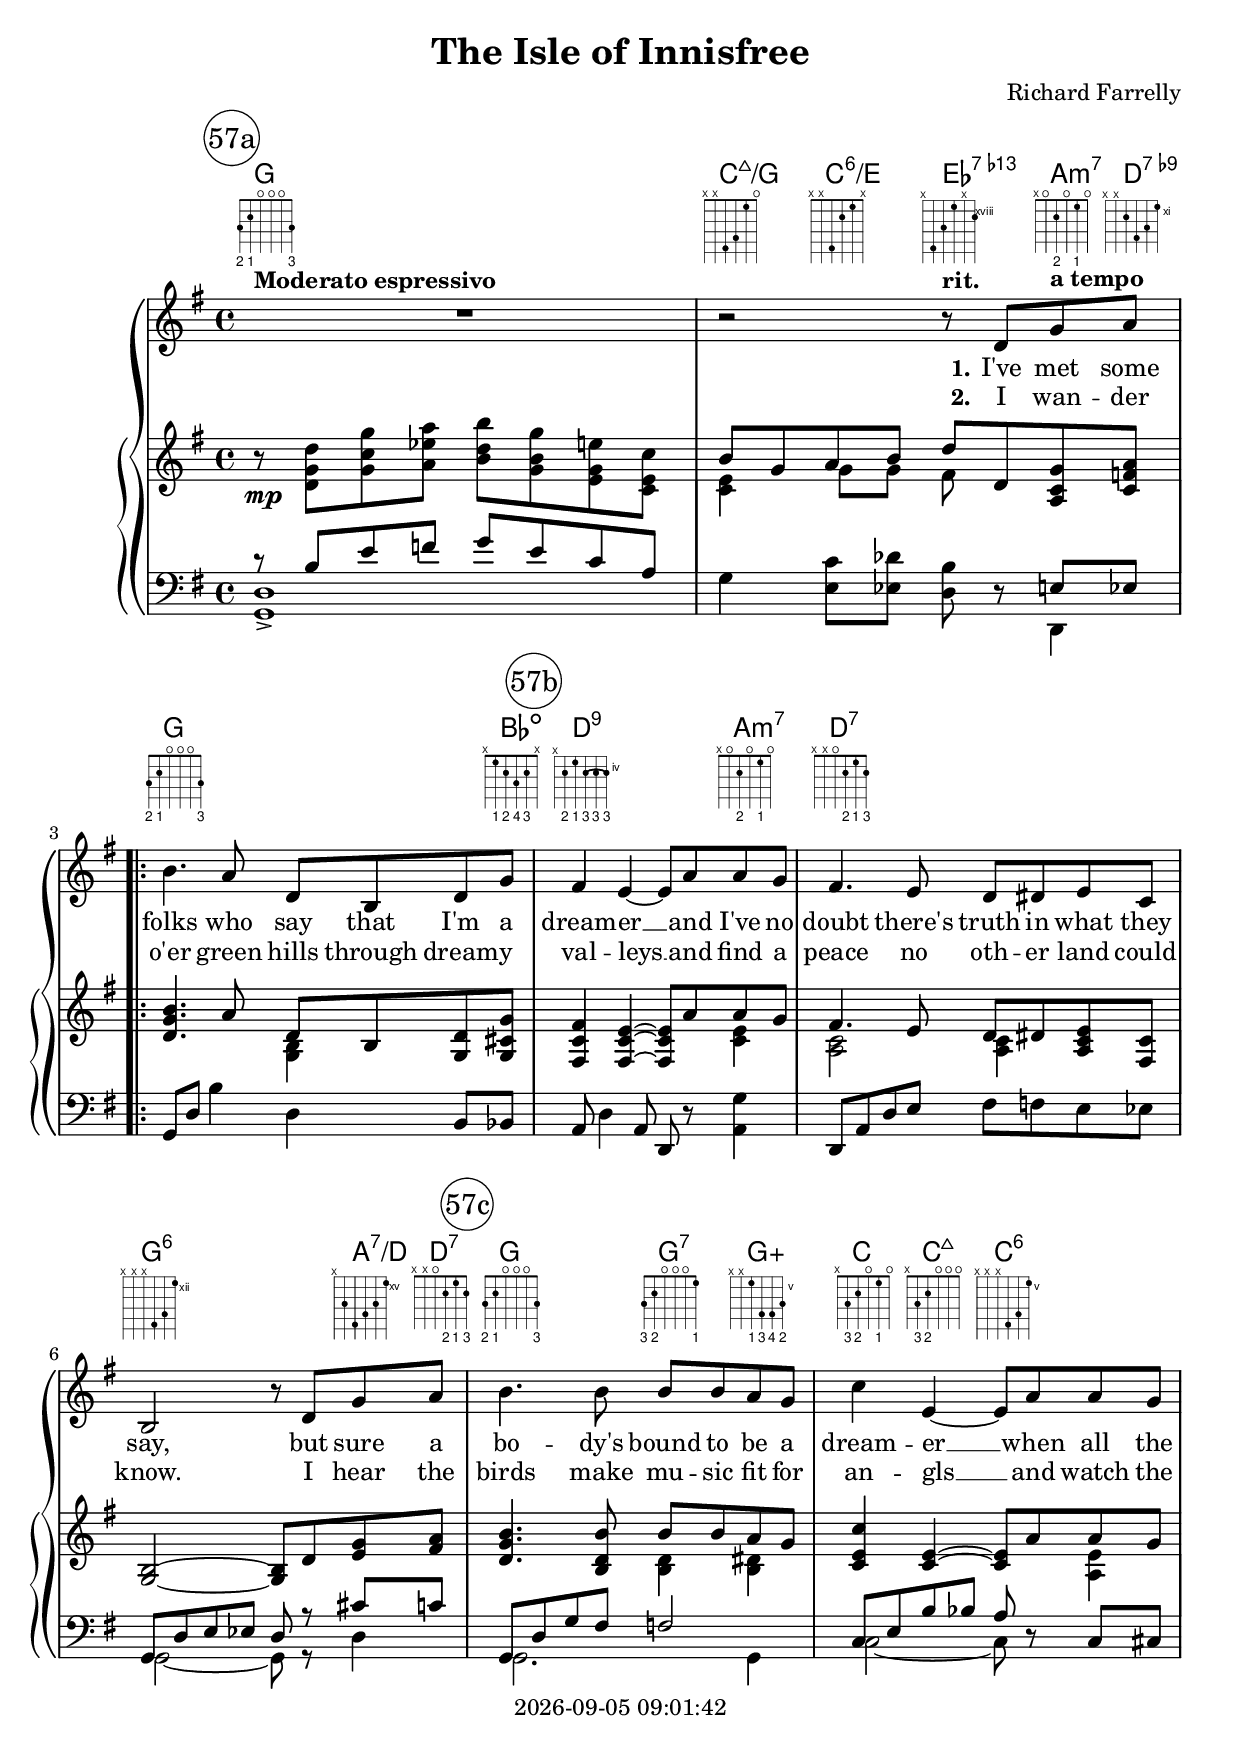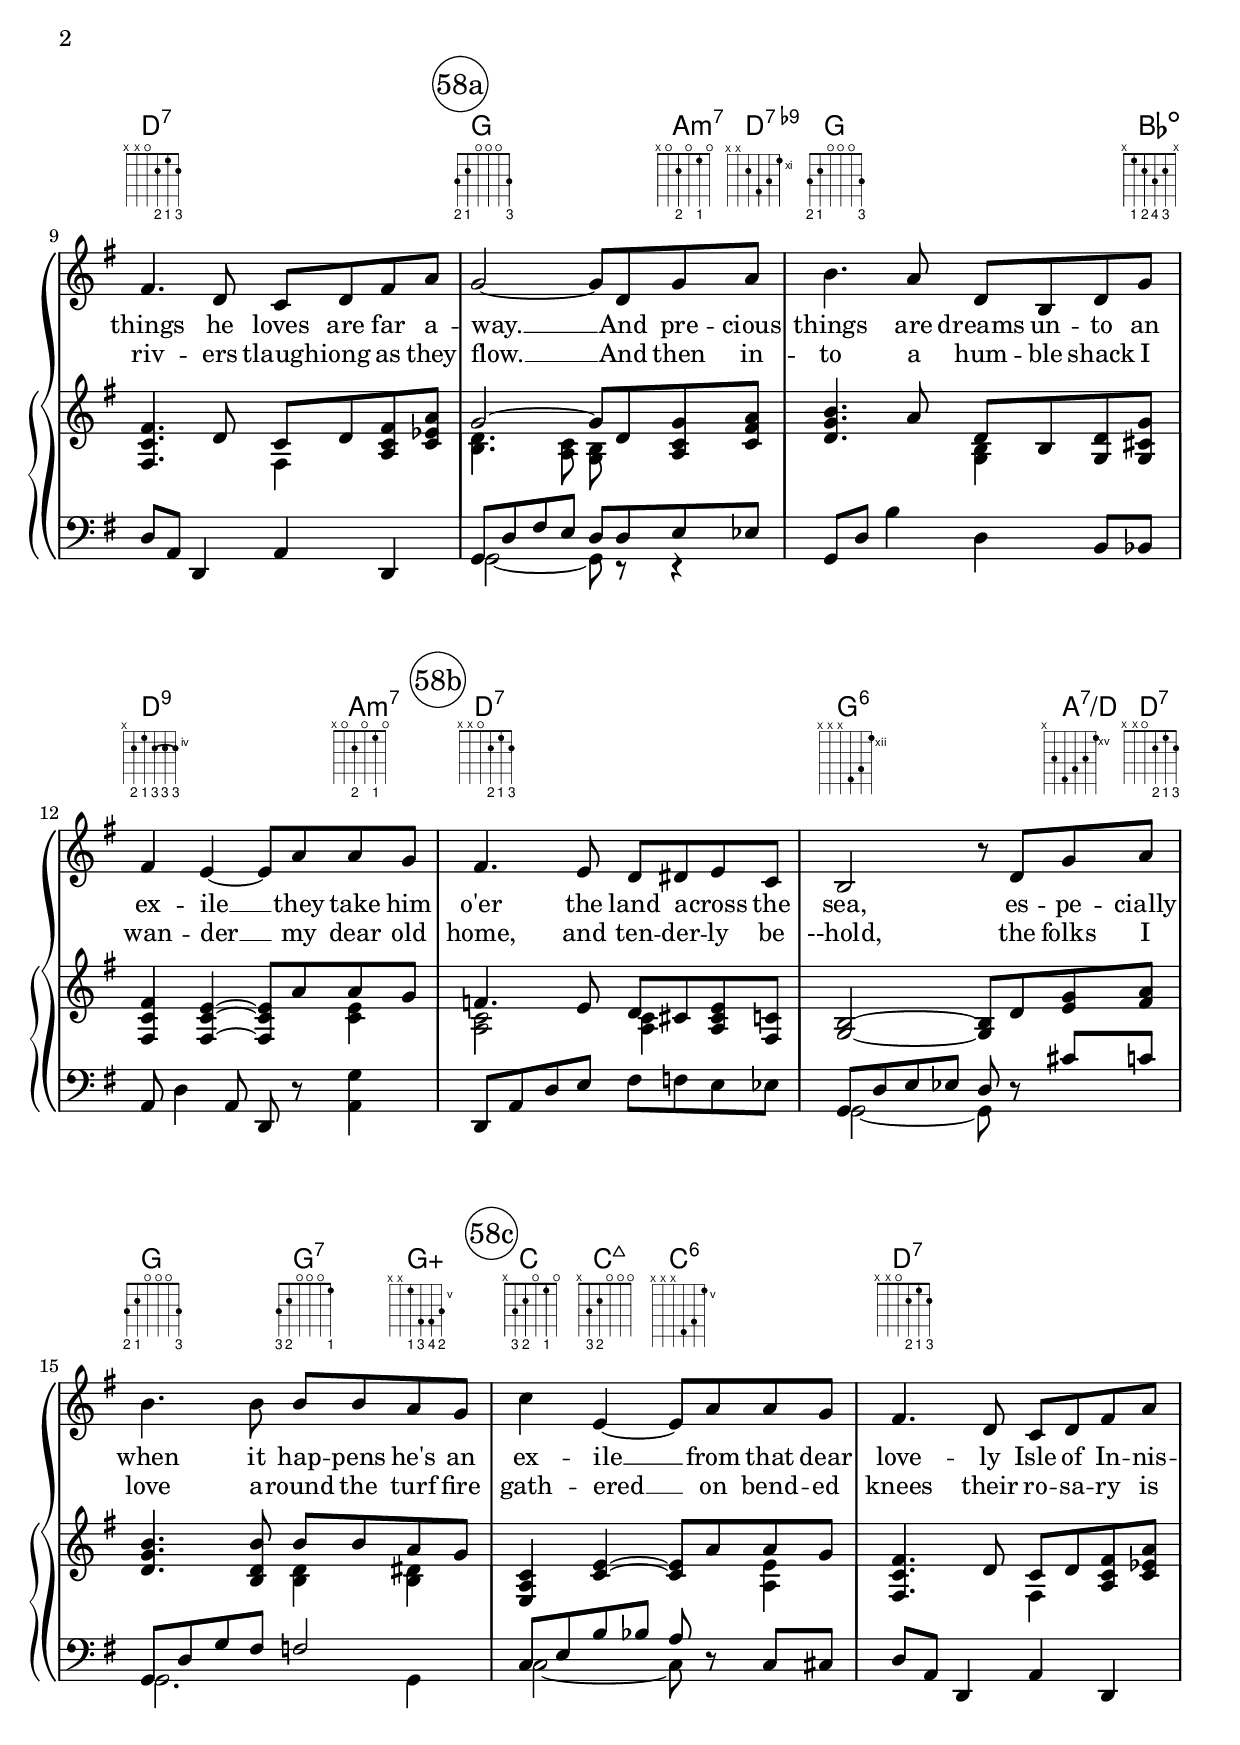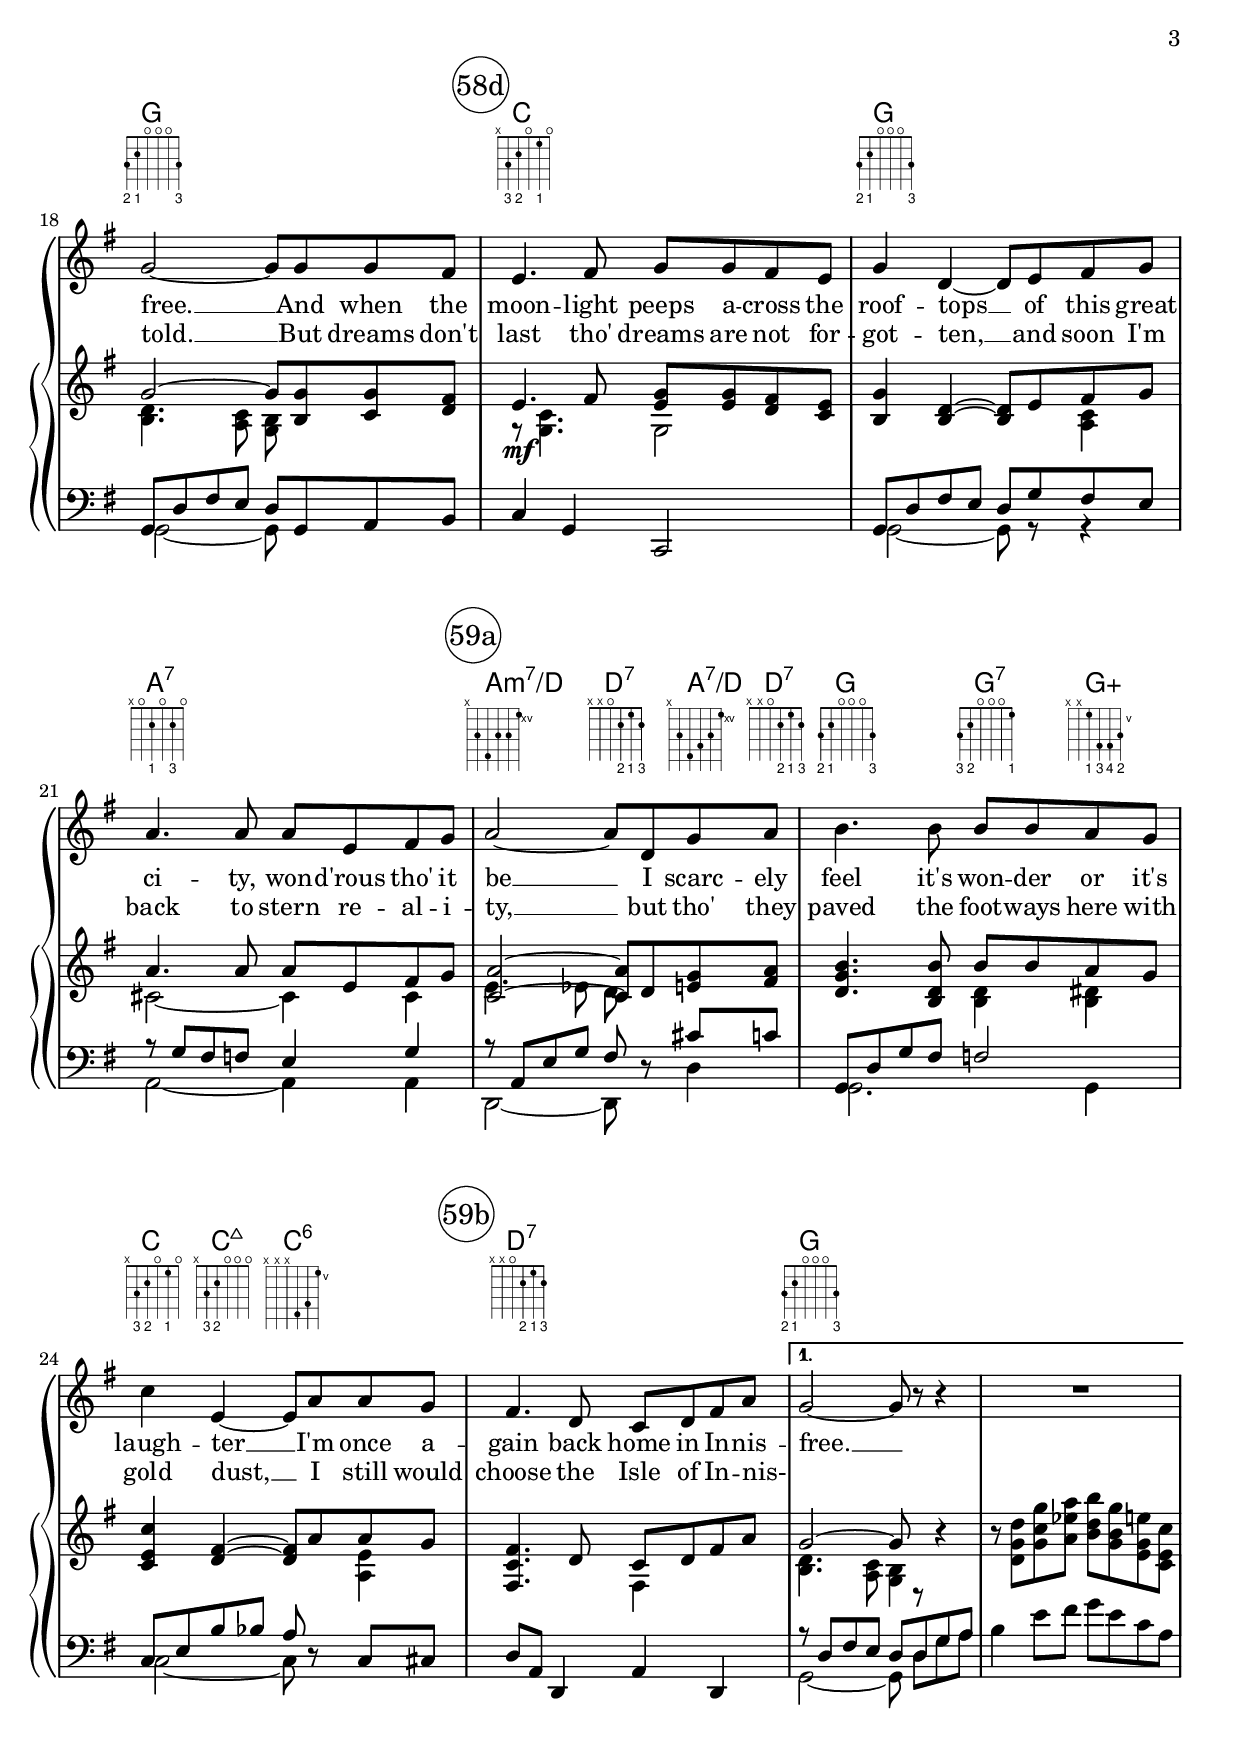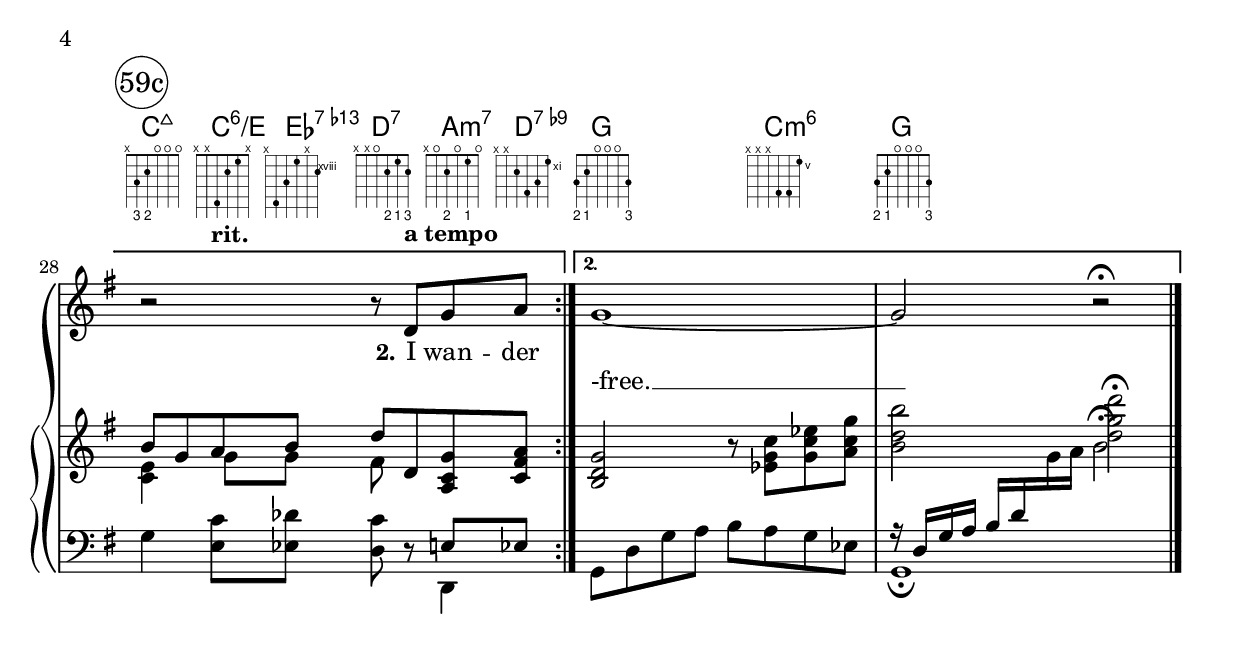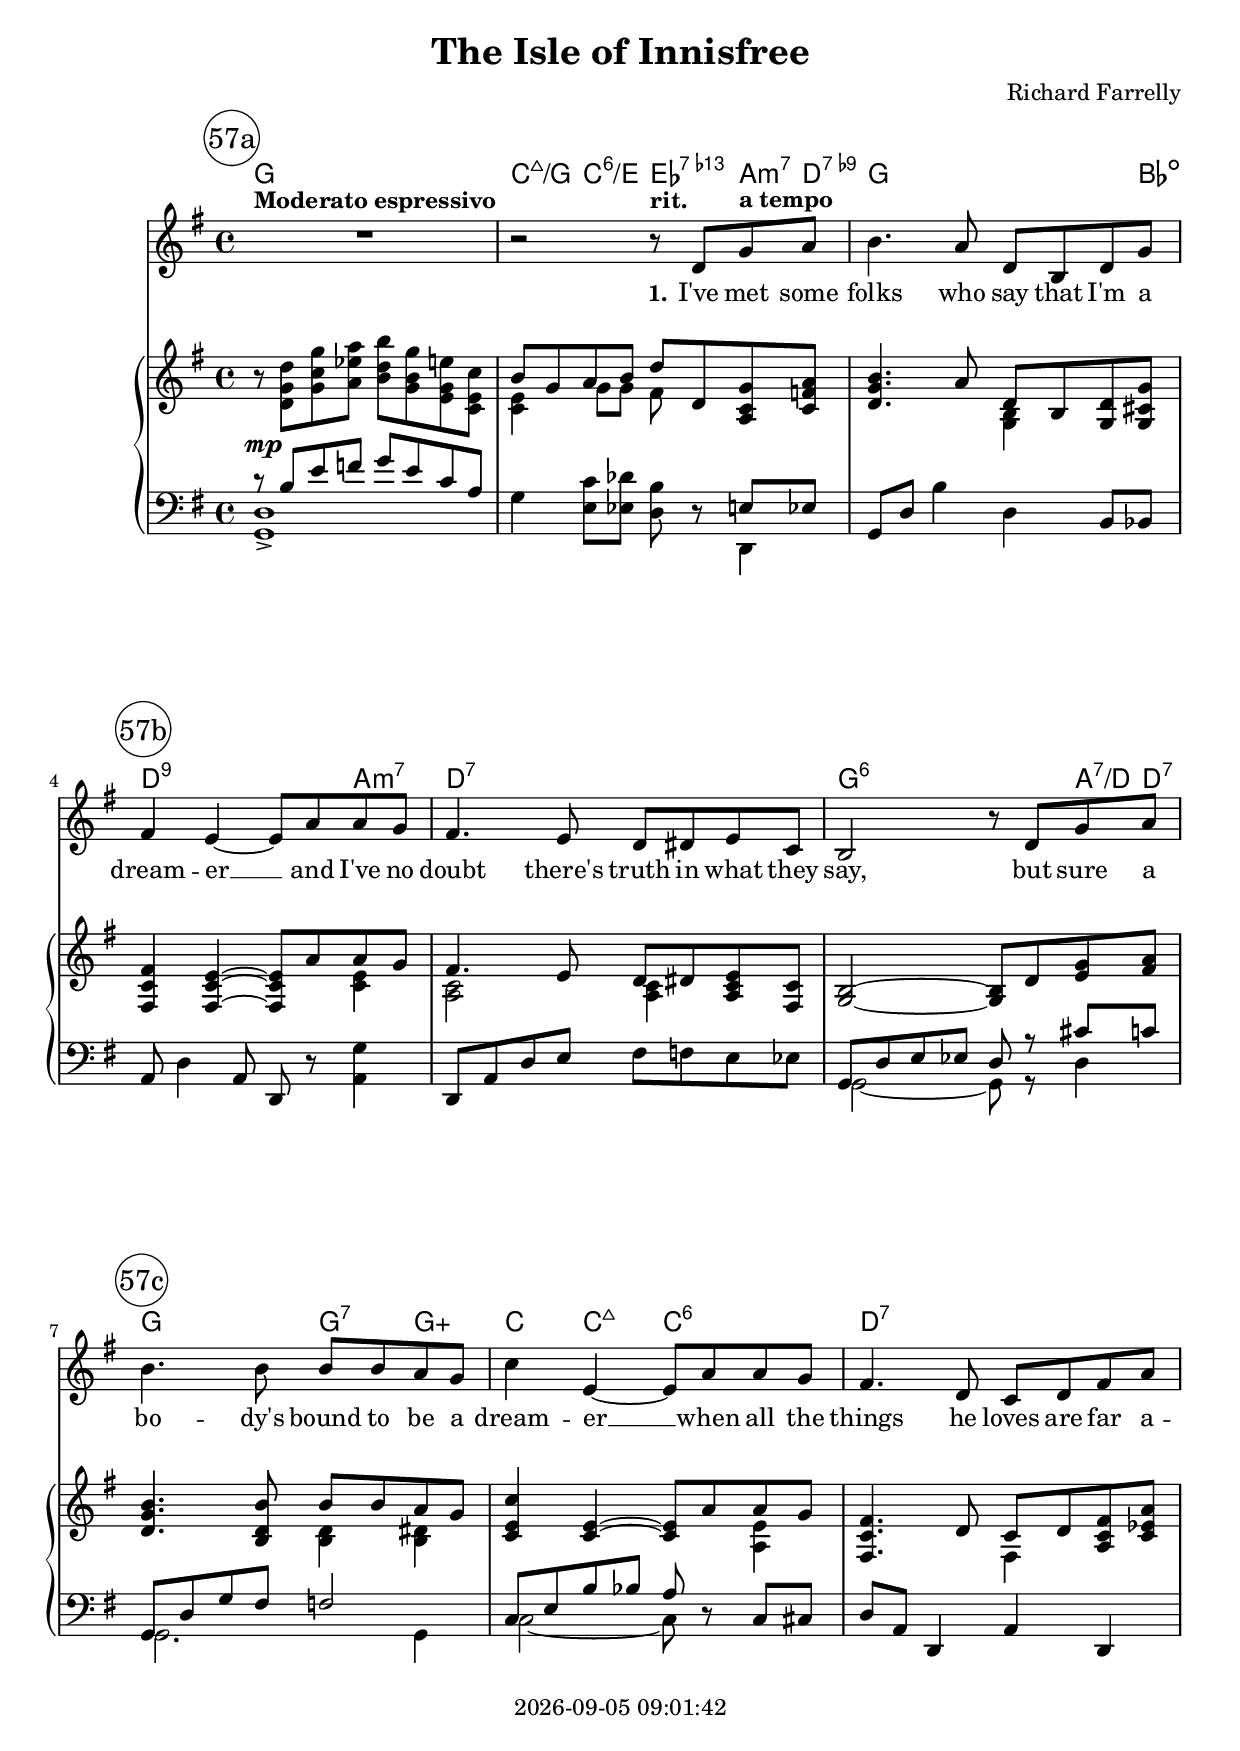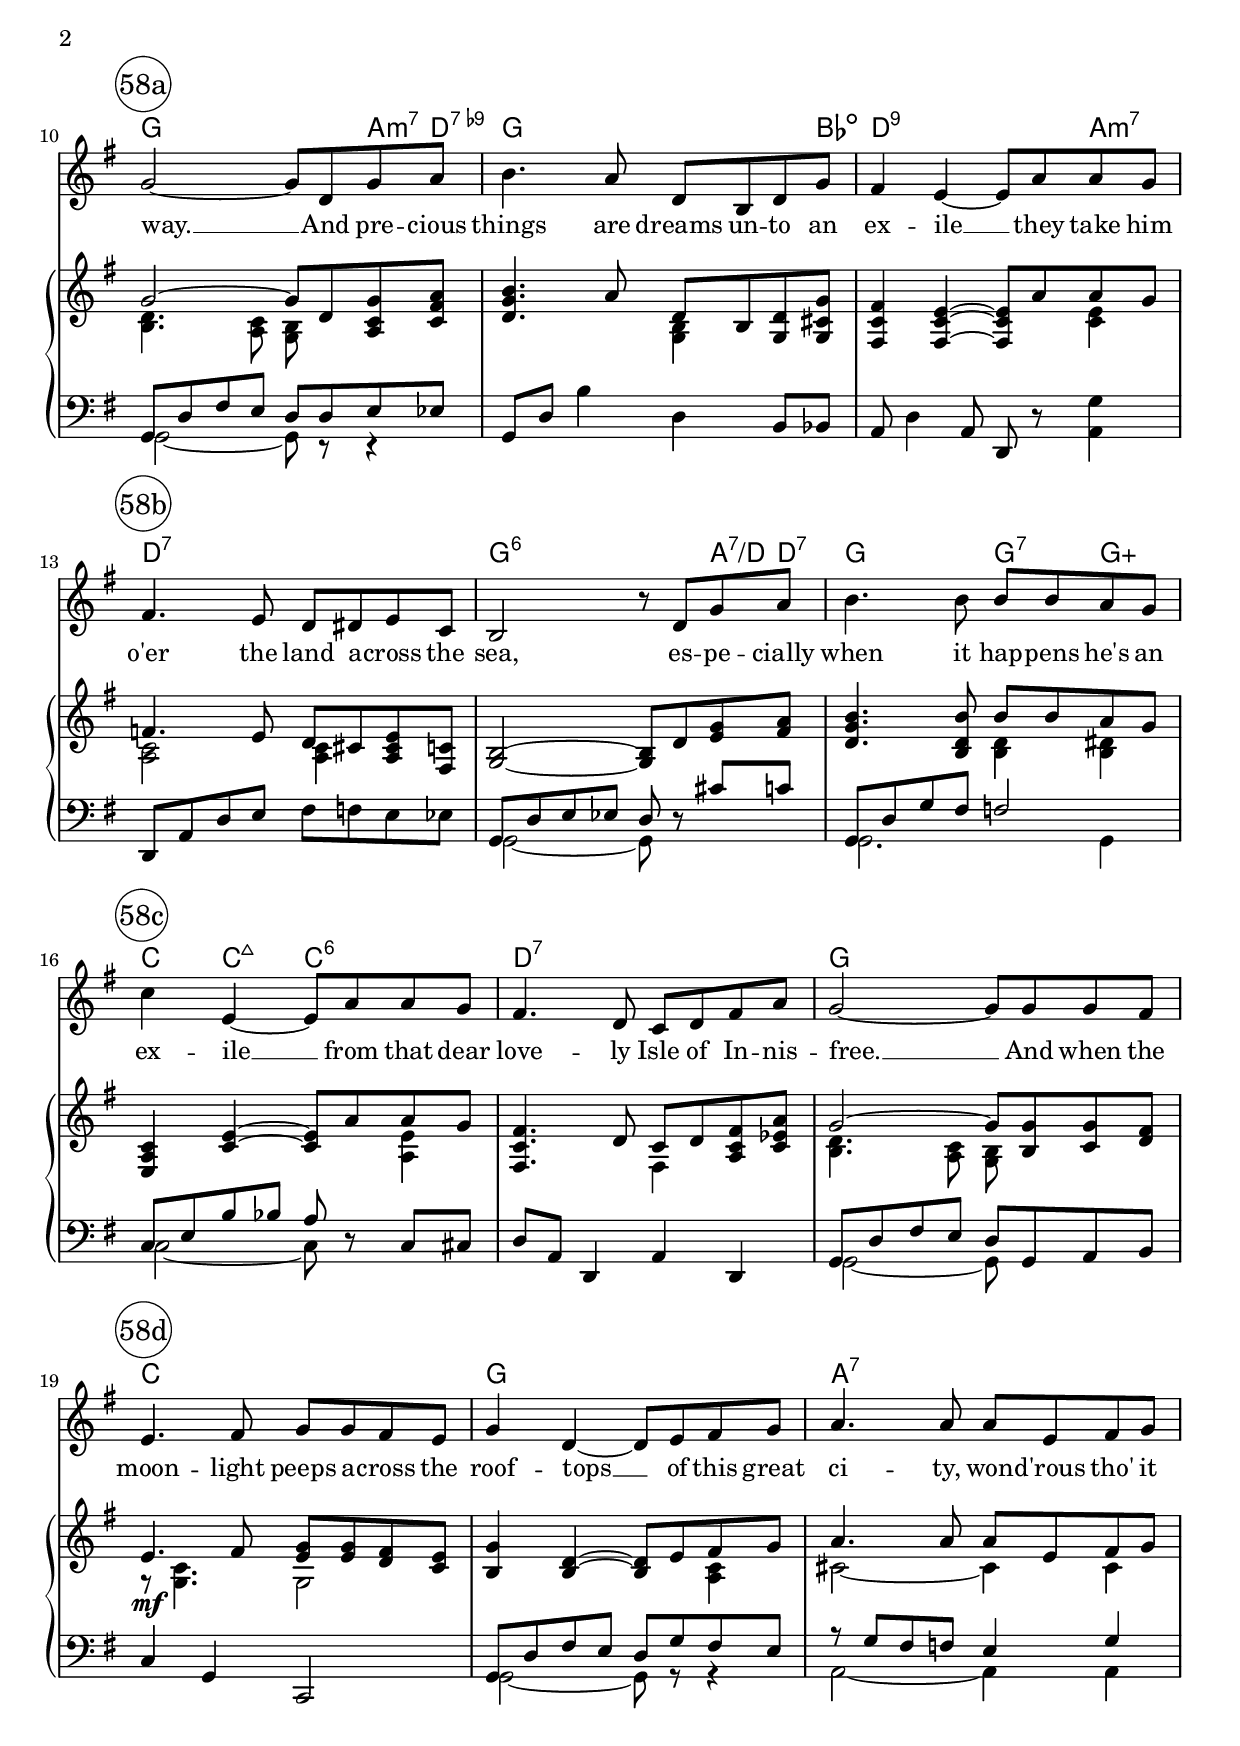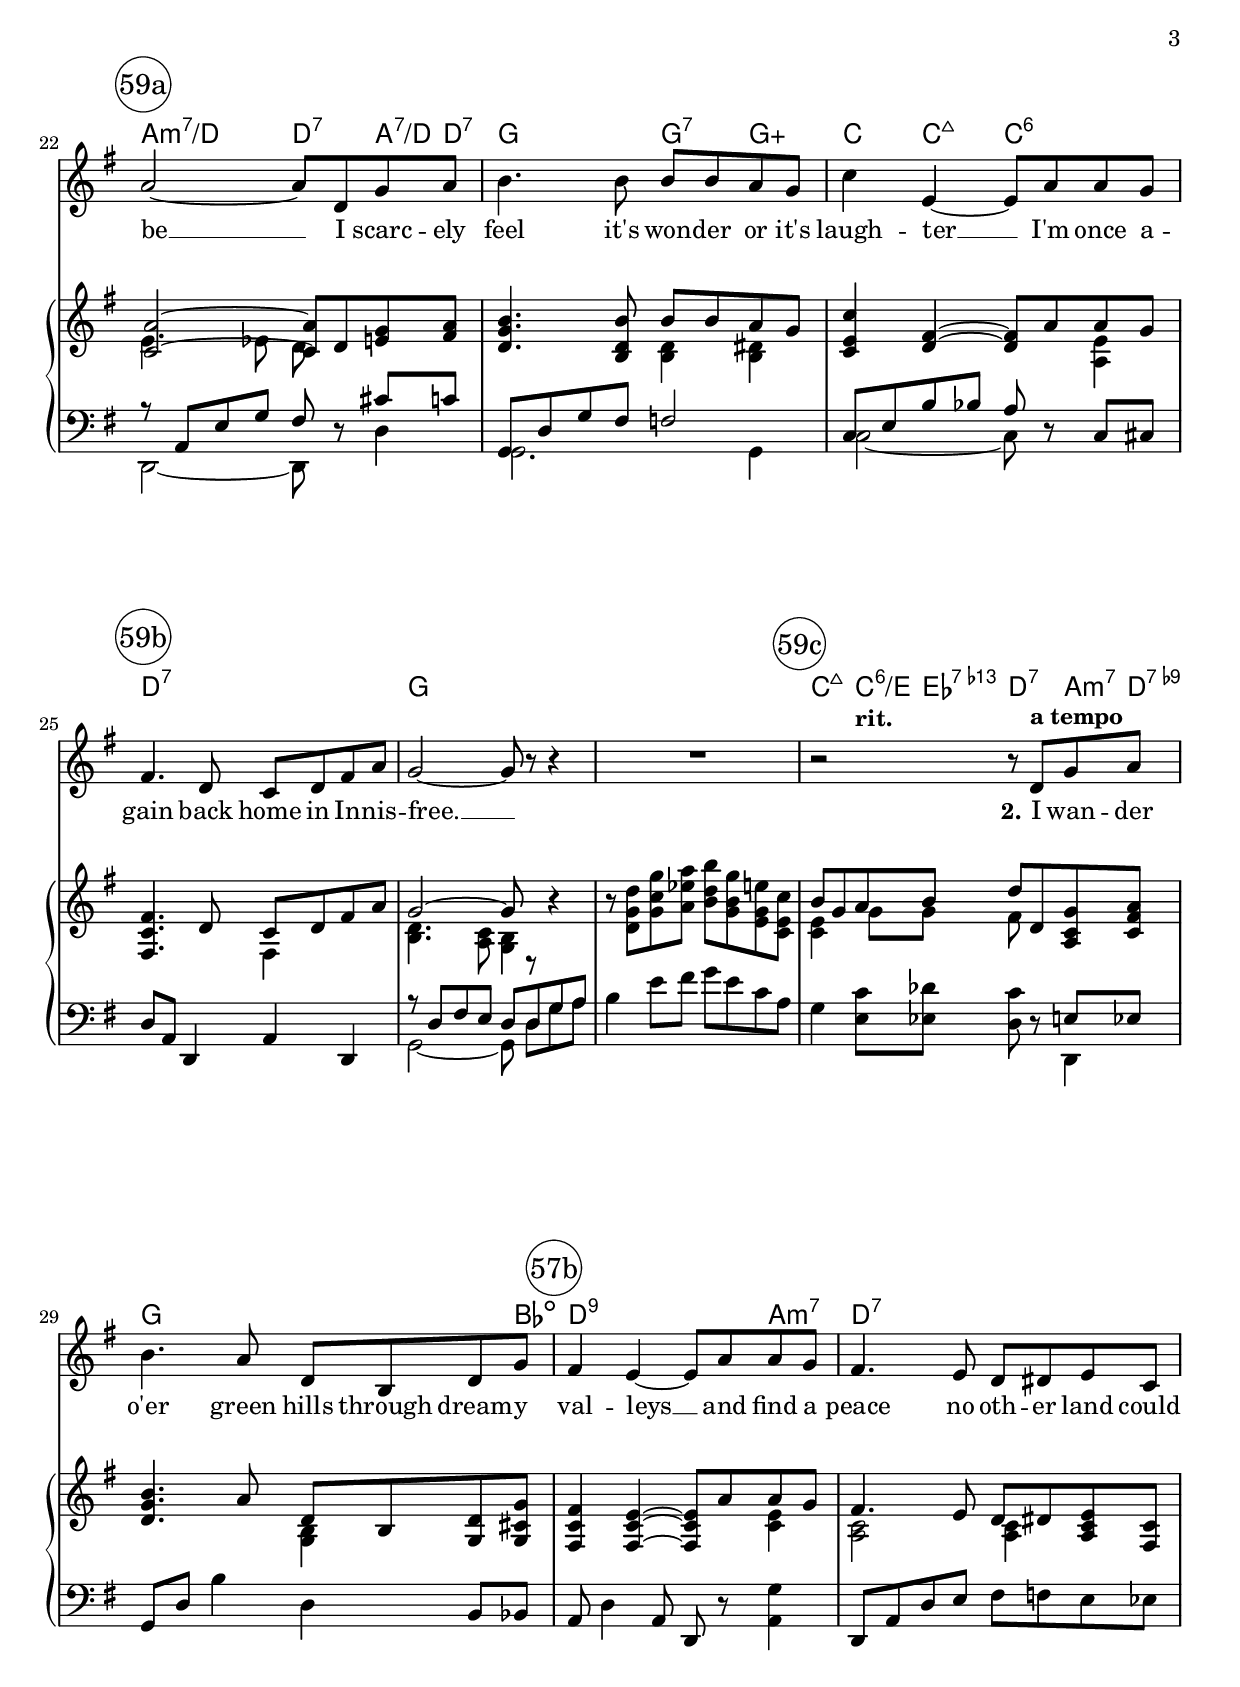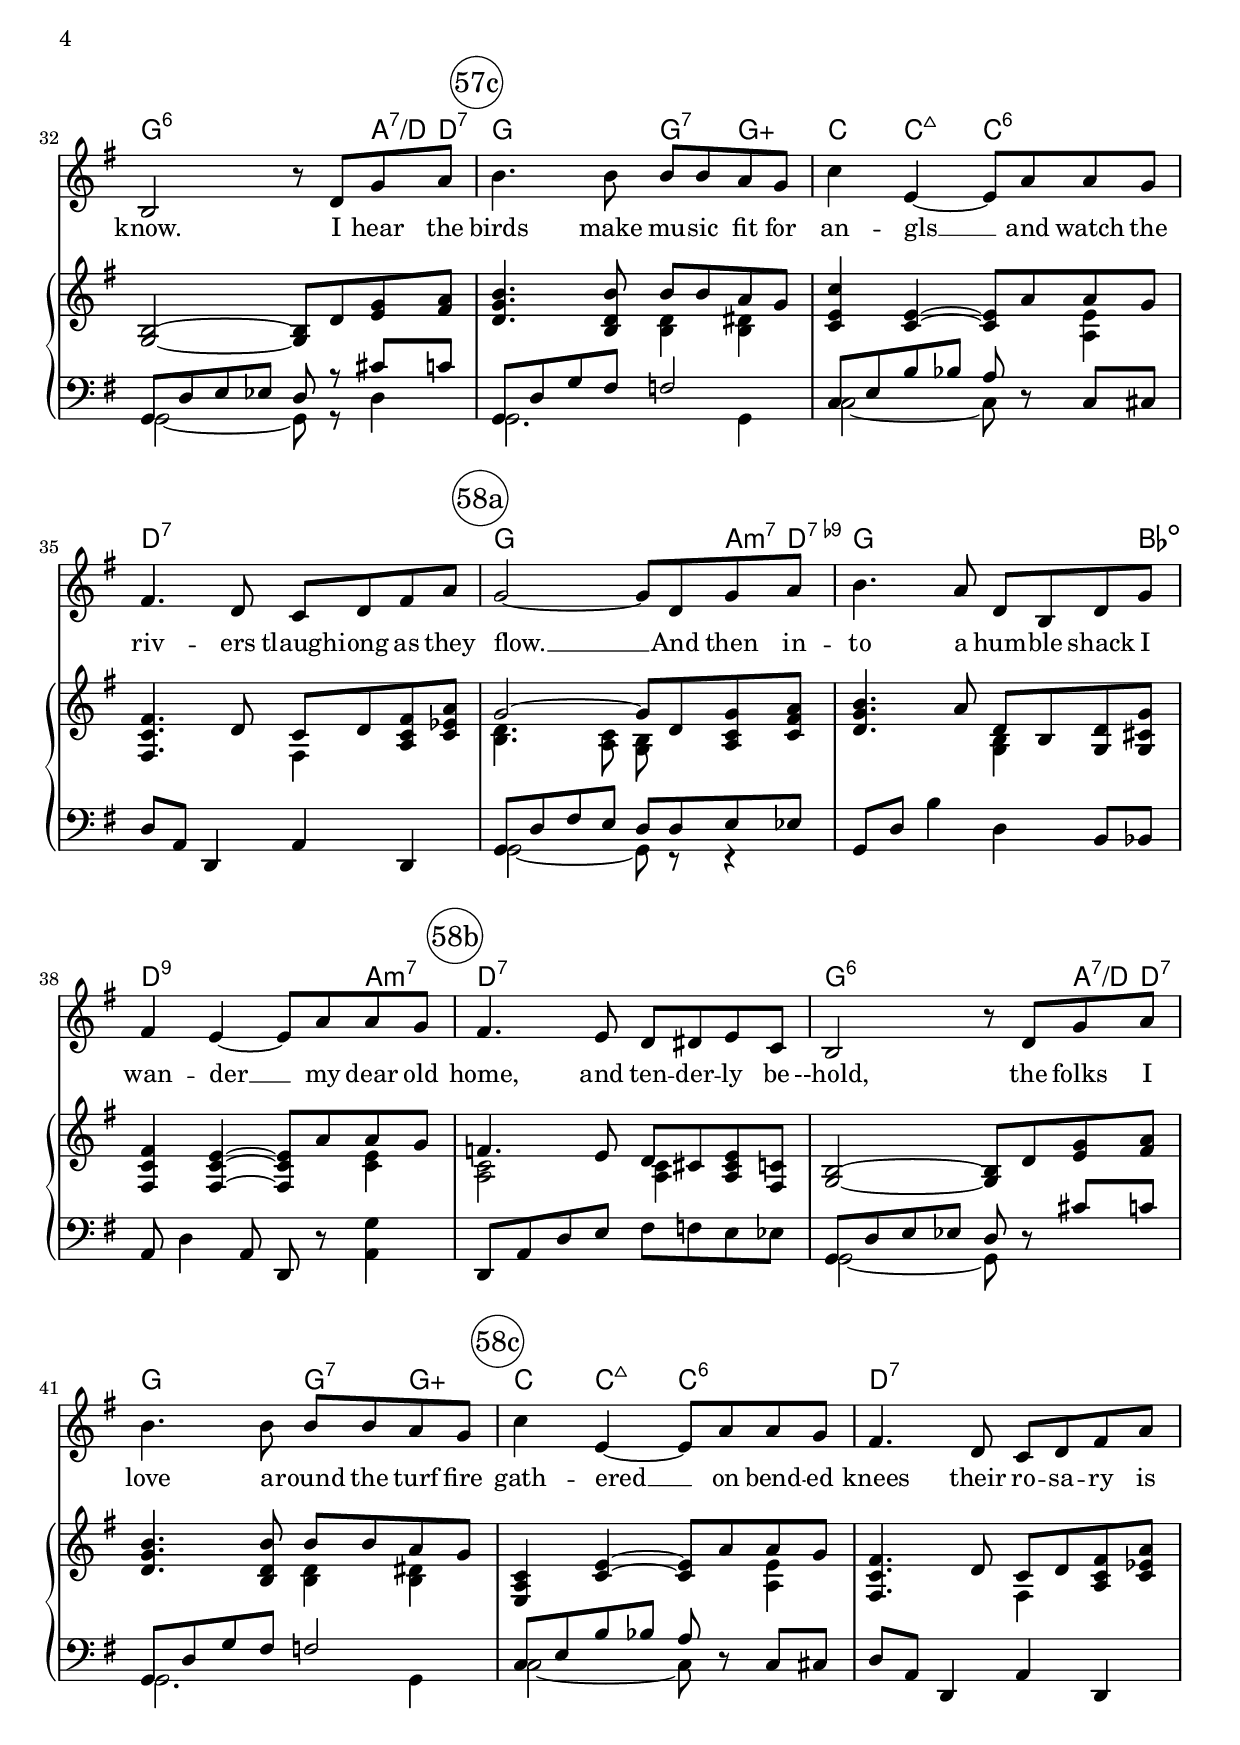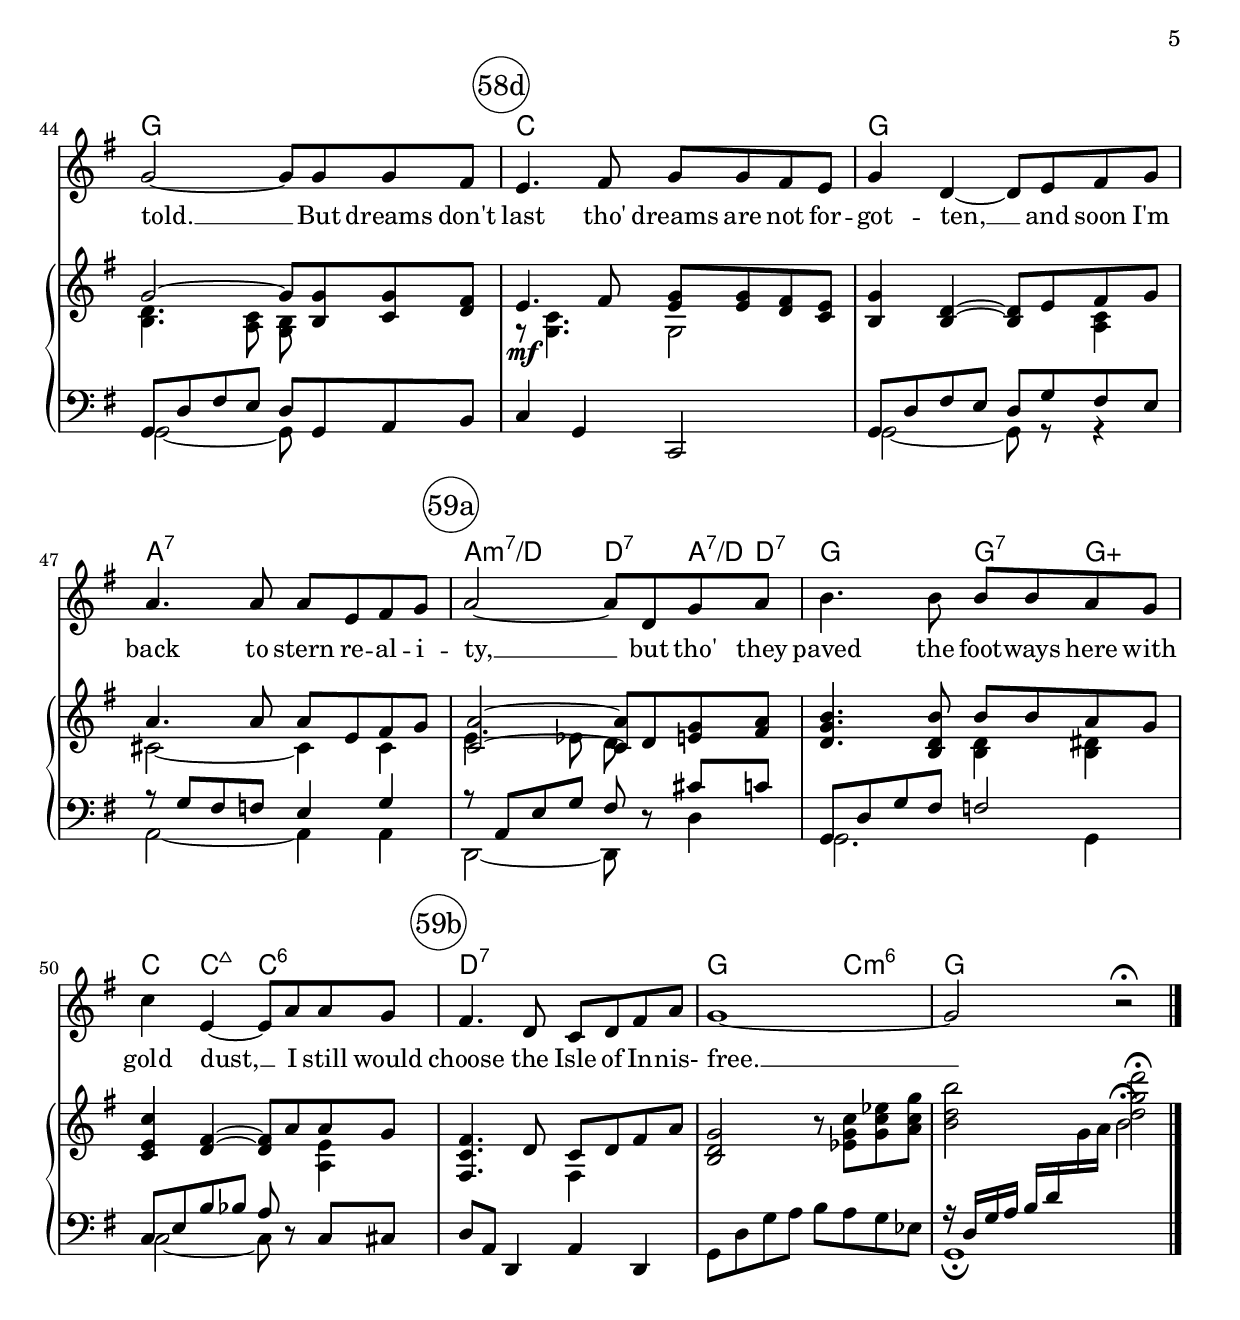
\version "2.20.0"

\include "predefined-guitar-fretboards.ly"

today = #(strftime "%Y-%m-%d %H:%M:%S" (localtime (current-time)))

\header {
% centered at top
%  dedication  = "dedication"
  title       = "The Isle of Innisfree"
%  subtitle    = "subtitle"
%  subsubtitle = "subsubtitle"
%  instrument  = "instrument"
  
% arrangement of following lines:
%
%  poet    composer
%  meter   arranger
%  piece       opus

  composer    = "Richard Farrelly"
%  arranger    = "arranger"
%  opus        = "opus"

%  poet        = "poet"
%  meter       = "meter"
%  piece       = "piece"

% centered at bottom
% tagline     = "tagline" % default lilypond version
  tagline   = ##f
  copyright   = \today
}

% #(set-global-staff-size 16)

global = {
  \key g \major
  \time 4/4
}

TempoTrack = {
  \global
  \set Score.tempoHideNote = ##t
  \tempo 4=56
  s1-\markup \upright \bold {Moderato espressivo}
  s2 \tempo 4=50 s4-\markup \upright \bold rit. \tempo 4=56 s-\markup \upright \bold {a tempo}
  \repeat volta 2 {
    s1*23
  }
  \alternative {
    {
      s1*2
      s4 \tempo 4=50 s4.-\markup \upright \bold rit. \tempo 4=56 s4.-\markup \upright \bold {a tempo}
    }
    {
      s1*2
    }
  }
}

RehearsalTrack = {
%  \set Score.currentBarNumber = #5
  \mark \markup { \circle "57a" } s1*2
  \repeat volta 2 {
    s1
    \mark \markup { \circle "57b" } s1*3
    \mark \markup { \circle "57c" } s1*3
    \mark \markup { \circle "58a" } s1*3
    \mark \markup { \circle "58b" } s1*3
    \mark \markup { \circle "58c" } s1*3
    \mark \markup { \circle "58d" } s1*3
    \mark \markup { \circle "59a" } s1*3
    \mark \markup { \circle "59b" } s1
  }
  \alternative {
    {
      s1*2
      \mark \markup { \circle "59c" } s1
    }
    {
      s1*2
    }
  }
}

ChordTrack = \chordmode {
  g1
  c4:maj7/g c:6/e ees:7.13- a8:m7 d:7.9-
  \repeat volta 2 {
    g2. s8 bes:dim
    d2.:9 a4:m7 % 57b
    d1:7
    g2.:6 a8:7/d d:7
    g2 g4:7 g:aug % 57c
    c4 c:maj7 c2:6
    d1:7
    g2. a8:m7 d:7.9- % 58a
    g2. s8 bes:dim
    d2.:9 a4:m7
    d1:7 % 58b
    g2.:6 a8:7/d d:7
    g2 g4:7 g:aug
    c4 c:maj7 c2:6 % 58c
    d1:7
    g1
    c1 % 58d
    g1
    a1:7
    a2:m7/d d4:7 a8:7/d d:7 % 59a
    g2 g4:7 g:aug
    c4 c:maj7 c2:6
    d1:7 % 59b
  }
  \alternative {
    {
      g1
      s1
      c4:maj7 c8:6/e ees:7.13- d4:7 a8:m7 d:7.9- % 59c
    }
    {
      g2 s8 c4.:m6
      g1
    }
  }
}

melody = \relative {
  \global
  R1
  r2 r8 d' g a
  \repeat volta 2 {
    b4. a8 d, b d g
    fis4 e~8 a a g % 57b
    fis4. e8 d dis e c
    b2 r8 d g a
    b4. b8 b b a g % 57c
    c4 e,~8 a a g
    fis4. d8 c d fis a
    g2~8 d g a % 58a
    b4. a8 d, b d g
    fis4 e4~8 a a g
    fis4. e8 d dis e c % 58b
    b2 r8 d g a
    b4. b8 b b a g
    c4 e,4~8 a a g % 58c
    fis4. d8 c d fis a
    g2~8 g g fis
    e4. fis8 g g fis e % 58d
    g4 d4~8 e fis g
    a4. a8 a e fis g
    a2~8 d, g a % 59a
    b4. b8 b b a g
    c4 e,4~8 a a g
    fis4. d8 c d fis a % 59b
  }
  \alternative {
    {
      g2~8 r r4
      R1
      r2 r8 d g a
    }
    {
      g1~
      g2 r\fermata
    }
  }
  \bar "|."
}

wordsOne = \lyricmode {
  \set stanza = "1."
  I've met some folks who say that I'm a dream -- er __
  and I've no doubt there's truth in what they say,
  but sure a bo -- dy's bound to be a dream -- er __
  when all the things he loves are far a -- way. __
  And pre -- cious things are dreams un -- to an ex -- ile __
  they take him o'er the land a -- cross the sea,
  es -- pe -- cially when it hap -- pens he's an ex -- ile __
  from that dear love -- ly Isle of In -- nis -- free. __
  And when the moon -- light peeps a -- cross the roof -- tops __
  of this great ci -- ty,
  won -- d'rous tho' it be __
  I scarc -- ely feel it's won -- der or it's laugh -- ter __
  I'm once a -- gain back home in In -- nis -- free. __
  \set stanza = "2."
  I wan -- der
}

wordsTwo = \lyricmode {
  \set stanza = "2."
  I wan -- der o'er green hills through dream -- y val -- leys __
  and find a peace no oth -- er land could know.
  I hear the birds make mu -- sic fit for an -- gls __
  and watch the riv -- ers tlaugh -- iong as they flow. __
  And then in -- to a hum -- ble shack I wan -- der __
  my dear old home, and ten -- der -- ly be --hold,
  the folks I love a -- round the turf fire gath -- ered __
  on bend -- ed knees their ro -- sa -- ry is told. __
  But dreams don't last tho' dreams are not for -- got -- ten, __
  and soon I'm back to stern re -- al -- i -- ty, __
  but tho' they paved the foot -- ways here with gold dust, __
  I still would choose the Isle of In -- nis- _ _ _ _ "-free." __
}

wordsSingle = \lyricmode {
  \set stanza = "1."
  I've met some folks who say that I'm a dream -- er __
  and I've no doubt there's truth in what they say,
  but sure a bo -- dy's bound to be a dream -- er __
  when all the things he loves are far a -- way. __
  And pre -- cious things are dreams un -- to an ex -- ile __
  they take him o'er the land a -- cross the sea,
  es -- pe -- cially when it hap -- pens he's an ex -- ile __
  from that dear love -- ly Isle of In -- nis -- free. __
  And when the moon -- light peeps a -- cross the roof -- tops __
  of this great ci -- ty,
  won -- d'rous tho' it be __
  I scarc -- ely feel it's won -- der or it's laugh -- ter __
  I'm once a -- gain back home in In -- nis -- free. __
  \set stanza = "2."
  I wan -- der o'er green hills through dream -- y val -- leys __
  and find a peace no oth -- er land could know.
  I hear the birds make mu -- sic fit for an -- gls __
  and watch the riv -- ers tlaugh -- iong as they flow. __
  And then in -- to a hum -- ble shack I wan -- der __
  my dear old home, and ten -- der -- ly be --hold,
  the folks I love a -- round the turf fire gath -- ered __
  on bend -- ed knees their ro -- sa -- ry is told. __
  But dreams don't last tho' dreams are not for -- got -- ten, __
  and soon I'm back to stern re -- al -- i -- ty, __
  but tho' they paved the foot -- ways here with gold dust, __
  I still would choose the Isle of In -- nis- free. __
}

midiWords = \lyricmode {
  \set stanza = "1."
  "I've " "met " "some " "folks " "who " "say " "that " "I'm " "a " dream "er " 
  "\nand " "I've " "no " "doubt " "there's " "truth " "in " "what " "they " "say, "
  "\nbut " "sure " "a " bo "dy's " "bound " "to " "be " "a " dream "er " 
  "\nwhen " "all " "the " "things " "he " "loves " "are " "far " a "way. " 
  "\nAnd " pre "cious " "things " "are " "dreams " un "to " "an " ex "ile " 
  "\nthey " "take " "him " "o'er " "the " "land " a "cross " "the " "sea, "
  "\nes" pe "cially " "when " "it " hap "pens " "he's " "an " ex "ile " 
  "\nfrom " "that " "dear " love "ly " "Isle " "of " In nis "free. " 
  "\nAnd " "when " "the " moon "light " "peeps " a "cross " "the " roof "tops " 
  "\nof " "this " "great " ci "ty, "
  "\nwon" "d'rous " "tho' " "it " "be " 
  "\nI " scarc "ely " "feel " "it's " won "der " "or " "it's " laugh "ter " 
  "\nI'm " "once " a "gain " "back " "home " "in " In nis "free. " 
  \set stanza = "2."
  "\nI " wan "der " "o'er " "green " "hills " "through " dream "y " val "leys " 
  "\nand " "find " "a " "peace " "no " oth "er " "land " "could " "know. "
  "\nI " "hear " "the " "birds " "make " mu "sic " "fit " "for " an "gls " 
  "\nand " "watch " "the " riv "ers " tlaugh "iong " "as " "they " "flow. " 
  "\nAnd " "then " in "to " "a " hum "ble " "shack " "I " wan "der " 
  "\nmy " "dear " "old " "home, " "and " ten der "ly " be"hold, "
  "\nthe " "folks " "I " "love " a "round " "the " "turf " "fire " gath "ered " 
  "\non " bend "ed " "knees " "their " ro sa "ry " "is " "told. " 
  "\nBut " "dreams " "don't " "last " "tho' " "dreams " "are " "not " for got "ten, " 
  "\nand " "soon " "I'm " "back " "to " "stern " re al i "ty, " 
  "\nbut " "tho' " "they " "paved " "the " foot "ways " "here " "with " "gold " "dust, " 
  "\nI " "still " "would " "choose " "the " "Isle " "of " In nis "free. " 
}

pianoRH = \relative {
  \global
  r8 <d' g d'> <g c g'> <a ees' a> <b d b'> <g b g'> <e g e'> <c e c'>
  s1
  \repeat volta 2 {
    <d g b>4. a'8 s2
    s1 % 57b
    s1
    <g, b>2~8 d' <e g> <fis a>
    <d g b>4. <b d b'>8 s2 % 57c
    s1
    <fis c' fis>4. d'8 s2
    s1 % 58a
    <d g b>4. a'8 s2
    s1
    s1 % 58b
    <g, b>2~8 d' <e g> <fis a>
    <d g b>4. <b d b'>8 s2
    s1 % 58c
    <fis c' fis>4. d'8 s2
    s1
    s1 % 58d
    s1
    s1
    s1 % 59a
    <d g b>4. <b d b'>8 s2
    s1
    <fis c' fis>4. d'8 s2 % 59b
  }
  \alternative {
    {
      s2 s8 r r4
      r8 <d g d'> <g c g'> <a ees' a> <b d b'> <g b g'> <e g e'> <c e c'>
      s1 % 59c
    }
    {
      <b d g>2 r8 <ees g c> <g c ees> <a c g'>
      <b d b'>2 <d g d'>\fermata
    }
  }
  \bar "|."
}

pianoRHone = \relative {
  \global
  \voiceOne
  s1
  b'8 g a b d d, <a c g'> <c f a>
  \repeat volta 2 {
    s2 d8 b <g d'> <g cis g'>
    <fis c' fis>4 <fis c' e>4~8 a' a g % 57b
    fis4. e8 d dis <a c e> <fis c'>
    s1
    s2 b'8 b a g % 57c
    <c, e c'>4 <c e>4~8 a' a g
    s2 c,8 d <a c fis> <c ees a>
    g'2~8 d <a c g'> <c fis a> % 58a
    s2 d8 b <g d'> <g cis g'>
    <fis c' fis>4 <fis c' e>4~8 a' a g
    f4. e8 d cis <a cis e> <fis c'> % 58b
    s1
    s2 b'8 b a g
    <a, e c'>4 <c e>4~8 a' a g % 58c
    s2 c,8 d <a c fis> <c ees a>
    g'2~8 <b, g'> <c g'> <d fis>
    e4. fis8 <e g> q <d fis> <c e> % 58d
    <b g'>4 <b d>4~8 e fis g
    a4. a8 a e fis g
    <c, a'>2~8 d <e g> <fis a> % 59a
    s2 b8 b a g
    <c, e c'>4 <d fis>4~8 a' a g
    s2 c,8 d fis a % 59b
  }
  \alternative {
    {
      g2~8 s4.
      s1
      b8 g a b d d, <a c g'> <c fis a> % 59c
    }
    {
      s1
      s1
    }
  }
  \bar "|."
}

pianoRHtwo = \relative {
  \global
  \voiceTwo
  s1
  <c' e>4 g'8 g fis s4.
  \repeat volta 2 {
    s2 <g, b>4 s
    s2. <c e>4 % 57b
    <a c>2 q4 s
    s1
    s2 <b d>4 <b dis> % 57c
    s2. <a e'>4
    s2 fis4 s
    <b d>4. <a c>8 <g b>8 s4. % 58a
    s2 <g b>4 s
    s2. <c e>4
    <a c>2 q4 s % 58b
    s1
    s2 <b d>4 <b dis>
    s2. <a e'>4 % 58c
    s2 fis4 s
    <b d>4. <a c>8 <g b> s4.
    r8 <g c>4. g2 % 58d
    s2. <a c>4
    cis2~4 cis
    e4. ees8 d s4. % 59a
    s2 <b d>4 <b dis>
    s2. <a e'>4
    s2 fis4 s % 59b
  }
  \alternative {
    {
      <b d>4. <a c>8 <g b>4 s
      s1
      <c e>4 g'8 g fis s4. % 59c
    }
    {
      s1
      s1
    }
  }
  \bar "|."
}

dynamicsPiano = {
  \override DynamicTextSpanner.style = #'none
  s1\mp
  s1
  \repeat volta 2 {
    s1*16
    s1\mf
    s1*6
  }
  \alternative {
    {
      s1*3
    }
    {
      s1*2
    }
  }
}

pianoLH = \relative {
  \global
  \oneVoice
  s1
  g4 <e c'>8 <ees des'> <d b'> r s4
  \repeat volta 2 {
    g,8 d' b'4 d, b8 bes
    a8 d4 a8 d, r <a' g'>4 % 57b
    d,8 a' d e fis f e ees
    s1
    s1 % 57c
    s2 s8 r c cis
    d8 a d,4 a' d,
    s1 % 58a
    g8 d' b'4 d, b8 bes
    a8 d4 a8 d, r <a' g'>4
    d,8 a' d e fis f e ees % 58b
    s2 s8 r s4
    s1
    s2 s8 r c cis % 58c
    d8 a d,4 a' d,
    s1
    c'4 g c,2 % 58d
    s1
    s1
    s2 s8 r8 s4 % 59a
    s1
    s2 s8 r c' cis
    d8 a d,4 a' d,
  }
  \alternative {
    {
      s2 s8 d' g a
      b4 e8 fis g e c a
      g4 <e c'>8 <ees des'> <d c'> r s4
    }
    {
      g,8 d' g a b a g ees
      s1
    }
  }
  \bar "|."
}

pianoLHone = \relative {
  \global
  \voiceOne
  r8 b e f g e c a
  s2. e8 ees
  \repeat volta 2 {
    s1
    s1 % 57b
    s1
    g,8 d' e ees d r cis' c
    g,8 d' g fis f2 % 57c
    c8 e b' bes a s4.
    s1
    g,8 d' fis e d d e ees % 58a
    s1
    s1
    s1 % 58b
    g,8 d' e ees d s8 cis'8 c
    g,8 d' g fis f2
    c8 e b' bes a s4. % 58c
    s1
    g,8 d' fis e d g, a b
    s1 % 58d
    g8 d' fis e d g fis e
    r8 g fis f e4 g
    r8 a, e' g fis s cis' c % 59a
    g,8 d' g fis f2
    c8 e b' bes a s4.
    s1 % 59b
  }
  \alternative {
    {
      r8 d, fis e d d g a
      s1
      s2. e8 ees % 59c
    }
    {
      s1
      r16 d g a b d \oneVoice \change Staff = pianorh g a b2\fermata
    }
  }
  \bar "|."
}

pianoLHtwo = \relative {
  \global
  \voiceTwo
  <g, d'>1->
  s2. d4
  \repeat volta 2 {
    s1
    s1 % 57b
    s1
    g2~8 r d'4
    g,2. g4 % 57c
    c2~8 s4.
    s1
    g2~8 r r4 % 58a
    s1
    s1
    s1 % 58b
    g2~8 s4.
    g2. g4
    c2~8 s4. % 58c
    s1
    g2~8 s4.
    s1 % 58d
    g2~g8 r r4
    a2~a4 a
    d,2~8 s d'4 % 59a
    g,2. g4
    c2~8 s4.
    s1 % 59b
  }
  \alternative {
    {
      g2~8 s4.
      s1
      s2. d4 % 59d
    }
    {
      s1
      g1_\fermata
    }
  }
  \bar "|."
}

\book {
  #(define output-suffix "repeat")
  \score {
    \context GrandStaff
    <<
      <<
        \new ChordNames { \ChordTrack }
        \new FretBoards { \ChordTrack }
      >>
      <<
        \new ChoirStaff
        <<
          \new Dynamics \TempoTrack
          \new Staff \with { \consists "Volta_engraver" }
          <<
            \new Voice \RehearsalTrack
            \new Voice = "melody" \melody
            \new Lyrics \lyricsto "melody" \wordsOne
            \new Lyrics \lyricsto "melody" \wordsTwo
          >>
        >>
        \new PianoStaff
        <<
          \new Staff = pianorh
          <<
            \new Voice \pianoRH
            \new Voice \pianoRHone
            \new Voice \pianoRHtwo
          >>
          \new Dynamics \dynamicsPiano
          \new Staff = pianolh
          <<
            \clef "bass"
            \new Voice \pianoLH
            \new Voice \pianoLHone
            \new Voice \pianoLHtwo
          >>
        >>
      >>
    >>
    \layout {
      indent = 1.5\cm
      \context {
        \Score
        \remove "Volta_engraver"
        }
      \context {
        \Staff \RemoveAllEmptyStaves
      }
    }
  }
}

\book {
  #(define output-suffix "single")
  \score {
    \unfoldRepeats
    <<
      <<
        \new ChordNames \ChordTrack
%        \new FretBoards \ChordTrack
      >>
      <<
        \new ChoirStaff
        <<
          \new Dynamics \TempoTrack
          \new Staff
          <<
            \new Voice \RehearsalTrack
            \new Voice = "melody" \melody
            \new Lyrics \lyricsto "melody" \wordsSingle
          >>
        >>
        \new PianoStaff
        <<
          \new Staff = pianorh
          <<
            \new Voice \pianoRH
            \new Voice \pianoRHone
            \new Voice \pianoRHtwo
          >>
          \new Dynamics \dynamicsPiano
          \new Staff = pienolh
          <<
            \clef "bass"
            \new Voice \pianoLH
            \new Voice \pianoLHone
            \new Voice \pianoLHtwo
          >>
        >>
      >>
    >>
    \layout {
      indent = 1.5\cm
      \context {
        \Staff \RemoveAllEmptyStaves
      }
    }
  }
}

\book {
  #(define output-suffix "midi")
  \score {
    \unfoldRepeats
    <<
      <<
        \new ChordNames \ChordTrack
      >>
      <<
        \new ChoirStaff
        <<
          \new Dynamics \TempoTrack
          \new Staff
          <<
            \new Voice = "melody" \melody
            \new Lyrics \lyricsto "melody" { \midiWords }
          >>
        >>
        \new PianoStaff
        <<
          \new Staff = pianorh
          <<
            \new Voice \pianoRH
            \new Voice \pianoRHone
            \new Voice \pianoRHtwo
          >>
          \new Dynamics \dynamicsPiano
          \new Staff = pianolh
          <<
            \clef "bass"
            \new Voice \pianoLH
            \new Voice \pianoLHone
            \new Voice \pianoLHtwo
          >>
        >>
      >>
    >>
    \midi {}
  }
}
